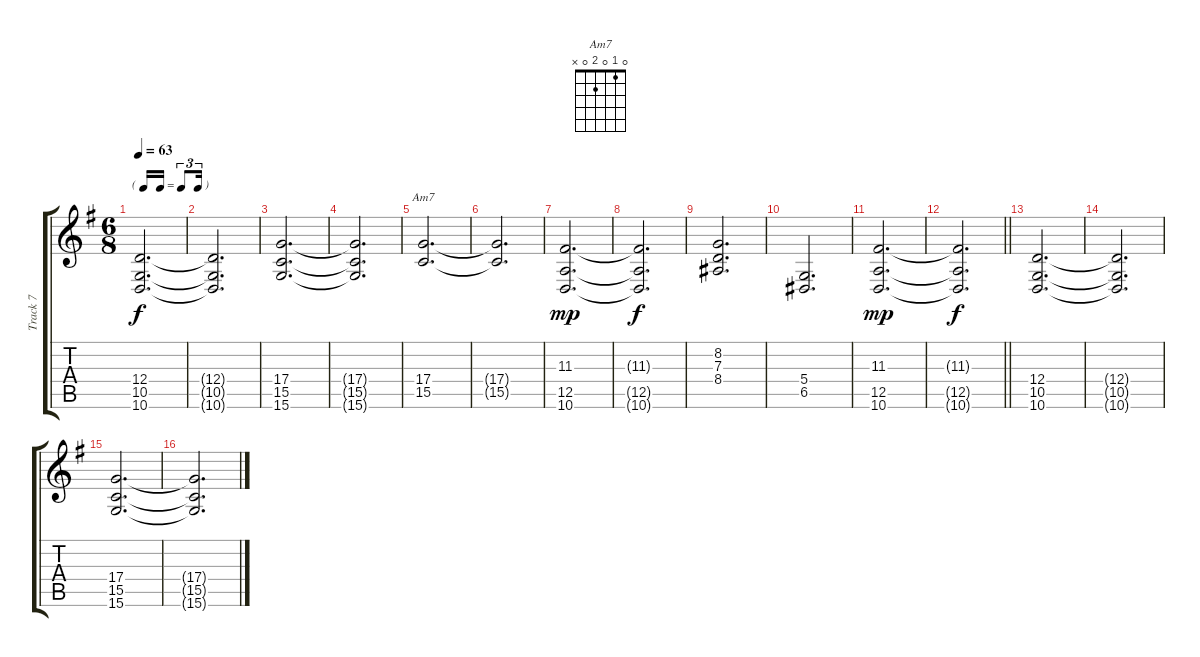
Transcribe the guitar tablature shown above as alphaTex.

\track ("Track 7" "Track 7") {instrument drawbarorgan}
\staff {score tabs}
\tuning (E4 B3 G3 D3 A2 E2) {hide}
\chord ("Am7" 0 1 0 2 0 x)
\ts (6 8)
\tf triplet16th
\tempo 63
\clef g2
\ks g
(12.4 10.5 10.6).2{d dy f} |
(12.4{t} 10.5{t} 10.6{t}).2{d} |
(17.4 15.5 15.6).2{d} |
(17.4{t} 15.5{t} 15.6{t}).2{d} |
(17.4 15.5).2{d ch "Am7"} |
(17.4{t} 15.5{t}).2{d} |
(11.3 12.5 10.6).2{d dy mp} |
(11.3{t} 12.5{t} 10.6{t}).2{d dy f} |
(8.2 7.3 8.4).2{d} |
(5.4 6.5).2{d} |
(11.3 12.5 10.6).2{d dy mp} |
\barLineRight lightlight
(11.3{t} 12.5{t} 10.6{t}).2{d dy f} |
(12.4 10.5 10.6).2{d} |
(12.4{t} 10.5{t} 10.6{t}).2{d} |
(17.4 15.5 15.6).2{d} |
(17.4{t} 15.5{t} 15.6{t}).2{d}
